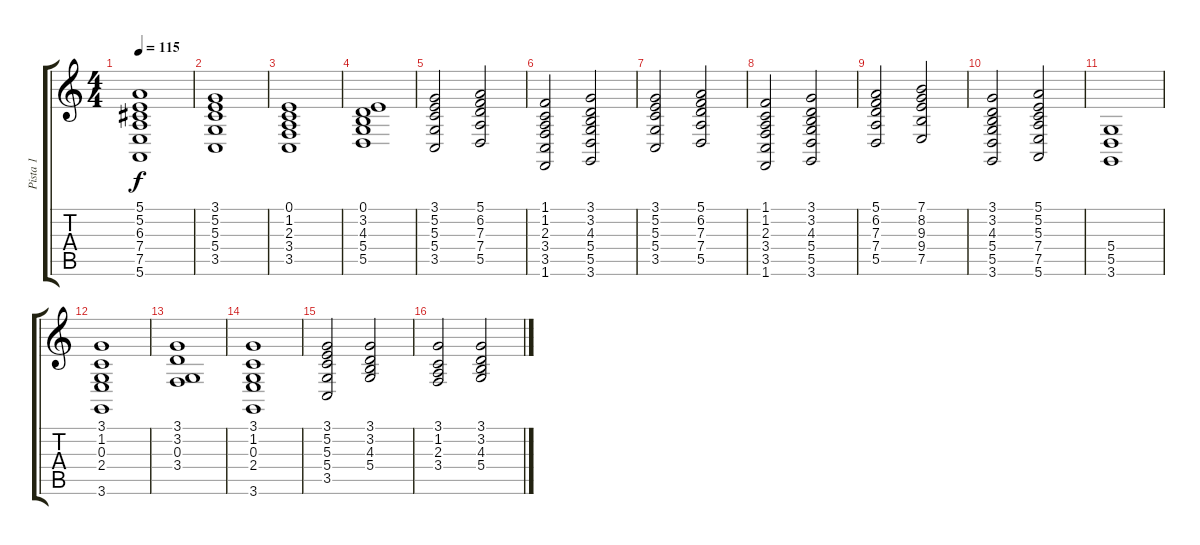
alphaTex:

\track ("Pista 1" "Pista 1") {instrument churchorgan}
\staff {score tabs}
\tuning (E4 B3 G3 D3 A2 E2) {hide}
\ts (4 4)
\tempo 115
\clef g2
\ks c
(5.1 5.2 6.3 7.4 7.5 5.6).1{dy f} |
(3.1 5.2 5.3 5.4 3.5).1 |
(0.1 1.2 2.3 3.4 3.5).1 |
(0.1 3.2 4.3 5.4 5.5).1 |
(3.1 5.2 5.3 5.4 3.5).2{volume 10} (5.1 6.2 7.3 7.4 5.5).2 |
(1.1 1.2 2.3 3.4 3.5 1.6).2 (3.1 3.2 4.3 5.4 5.5 3.6).2 |
(3.1 5.2 5.3 5.4 3.5).2 (5.1 6.2 7.3 7.4 5.5).2 |
(1.1 1.2 2.3 3.4 3.5 1.6).2 (3.1 3.2 4.3 5.4 5.5 3.6).2 |
(5.1 6.2 7.3 7.4 5.5).2 (7.1 8.2 9.3 9.4 7.5).2 |
(3.1 3.2 4.3 5.4 5.5 3.6).2 (5.1 5.2 5.3 7.4 7.5 5.6).2 |
(5.4 5.5 3.6).1 |
(3.1 1.2 0.3 2.4 3.6).1 |
(3.1 3.2 0.3 3.4).1 |
(3.1 1.2 0.3 2.4 3.6).1 |
(3.1 5.2 5.3 5.4 3.5).2 (3.1 3.2 4.3 5.4).2 |
(3.1 1.2 2.3 3.4).2 (3.1 3.2 4.3 5.4).2
